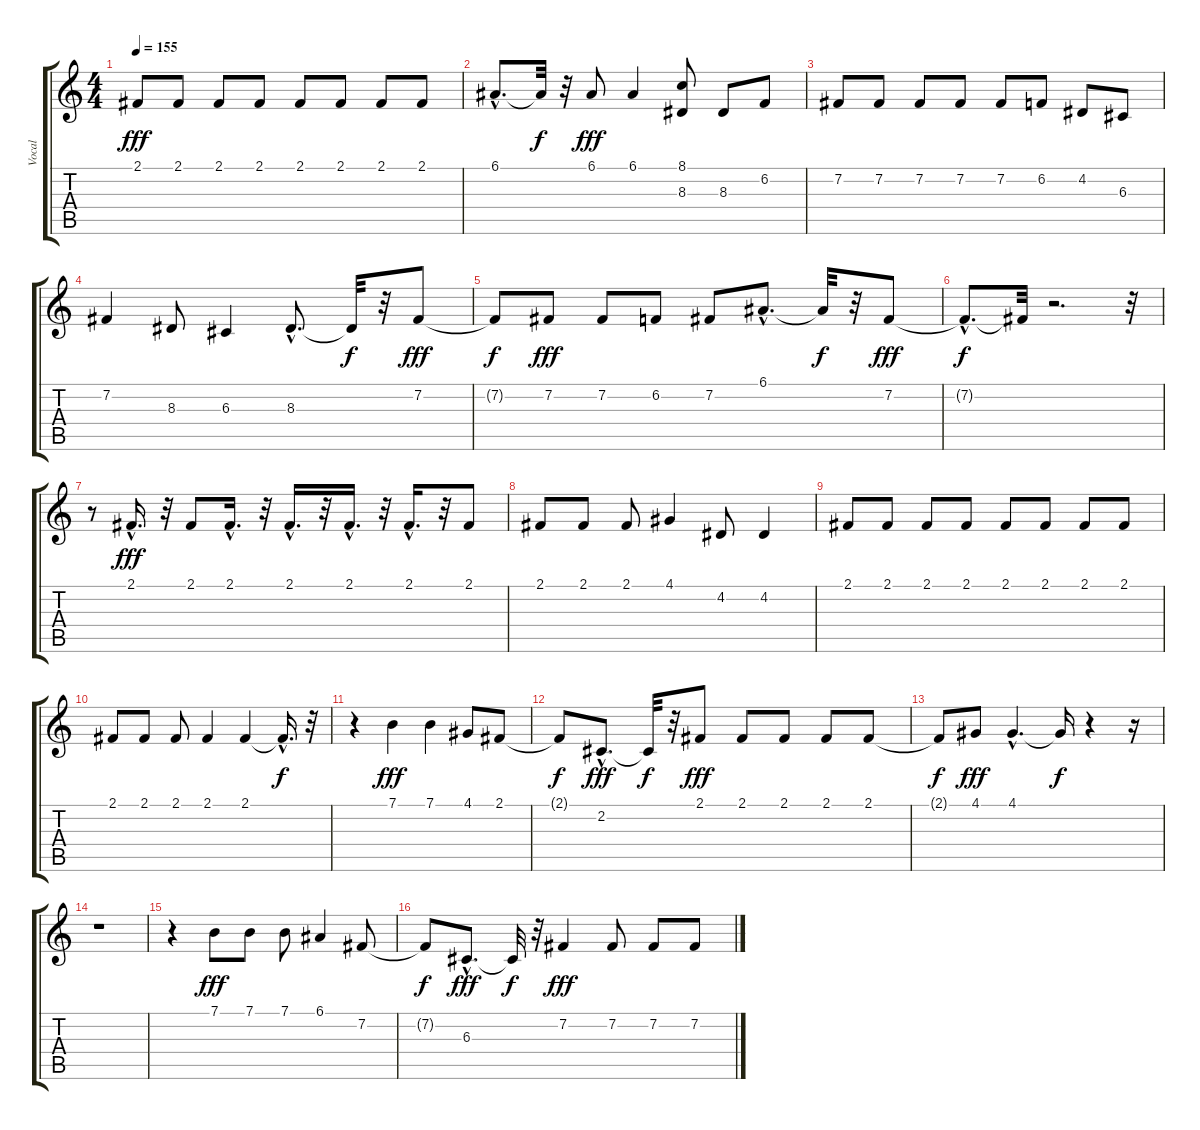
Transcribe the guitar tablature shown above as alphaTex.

\track ("Vocal" "Vocal") {instrument synthbrass1}
\staff {score tabs}
\tuning (E4 B3 G3 D3 A2 E2) {hide}
\ts (4 4)
\tempo 155
\clef g2
\ks c
2.1.8{dy fff} 2.1.8 2.1.8 2.1.8 2.1.8 2.1.8 2.1.8 2.1.8 |
6.1{hac}.8{d} 6.1{t}.32{dy f} r.32 6.1.8{dy fff} 6.1.4 (8.1 8.3).8 8.3.8 6.2.8 |
7.2.8 7.2.8 7.2.8 7.2.8 7.2.8 6.2.8 4.2.8 6.3.8 |
7.2.4 8.3.8 6.3.4 8.3{hac}.8{d} 8.3{t}.32{dy f} r.32 7.2.8{dy fff} |
7.2{t}.8{dy f} 7.2.8{dy fff} 7.2.8 6.2.8 7.2.8 6.1{hac}.8{d} 6.1{t}.32{dy f} r.32 7.2.8{dy fff} |
7.2{hac t}.8{d dy f} 7.2{t}.32 r.2{d} r.32 |
r.8 2.1{hac}.16{d dy fff} r.32 2.1.8 2.1{hac}.16{d} r.32 2.1{hac}.16{d} r.32 2.1{hac}.16{d} r.32 2.1{hac}.16{d} r.32 2.1.8 |
2.1.8 2.1.8 2.1.8 4.1.4 4.2.8 4.2.4 |
2.1.8 2.1.8 2.1.8 2.1.8 2.1.8 2.1.8 2.1.8 2.1.8 |
2.1.8 2.1.8 2.1.8 2.1.4 2.1.4 2.1{hac t}.16{d dy f} r.32 |
r.4 7.1.4{dy fff} 7.1.4 4.1.8 2.1.8 |
2.1{t}.8{dy f} 2.2{hac}.8{d dy fff} 2.2{t}.32{dy f} r.32 2.1.8{dy fff} 2.1.8 2.1.8 2.1.8 2.1.8 |
2.1{t}.8{dy f} 4.1.8{dy fff} 4.1{hac}.4{d} 4.1{t}.16{dy f} r.4 r.16 |
r.1 |
r.4 7.1.8{dy fff} 7.1.8 7.1.8 6.1.4 7.2.8 |
7.2{t}.8{dy f} 6.3{hac}.8{d dy fff} 6.3{t}.32{dy f} r.32 7.2.4{dy fff} 7.2.8 7.2.8 7.2.8
